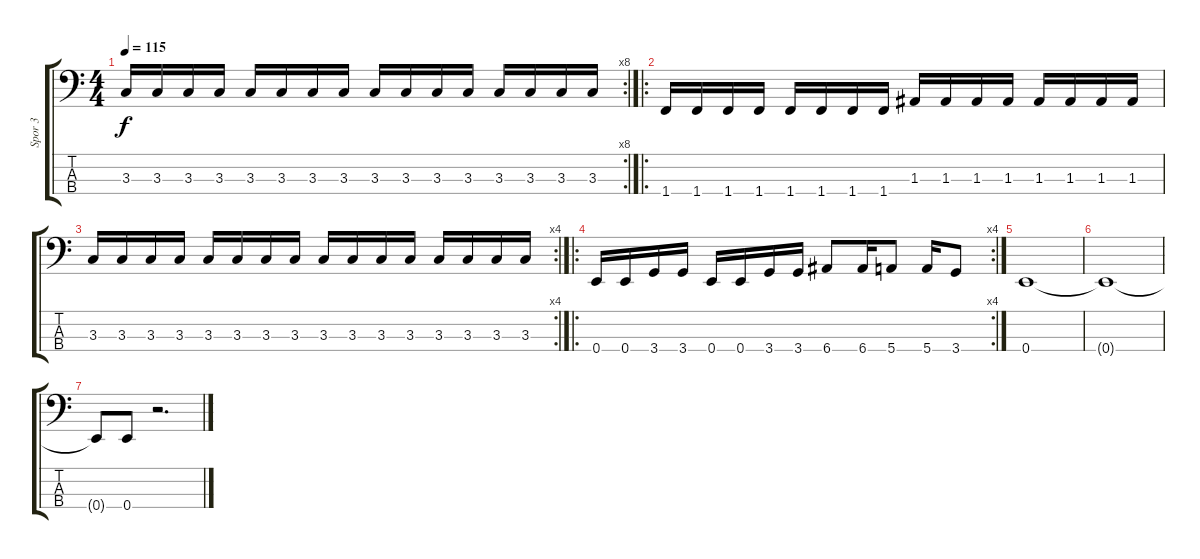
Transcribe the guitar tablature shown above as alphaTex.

\track ("Spor 3" "Spor 3") {instrument distortionguitar}
\staff {score tabs}
\tuning (G2 D2 A1 E1) {hide}
\rc 8
\ts (4 4)
\tempo 115
\clef f4
\ks c
3.3.16{dy f} 3.3.16 3.3.16 3.3.16 3.3.16 3.3.16 3.3.16 3.3.16 3.3.16 3.3.16 3.3.16 3.3.16 3.3.16 3.3.16 3.3.16 3.3.16 |
\ro
1.4.16 1.4.16 1.4.16 1.4.16 1.4.16 1.4.16 1.4.16 1.4.16 1.3.16 1.3.16 1.3.16 1.3.16 1.3.16 1.3.16 1.3.16 1.3.16 |
\rc 4
3.3.16 3.3.16 3.3.16 3.3.16 3.3.16 3.3.16 3.3.16 3.3.16 3.3.16 3.3.16 3.3.16 3.3.16 3.3.16 3.3.16 3.3.16 3.3.16 |
\ro
\rc 4
0.4.16 0.4.16 3.4.16 3.4.16 0.4.16 0.4.16 3.4.16 3.4.16 6.4.8 6.4.16 5.4.8 5.4.16 3.4.8 |
0.4.1 |
0.4{t}.1 |
0.4{t}.8 0.4.8 r.2{d}
